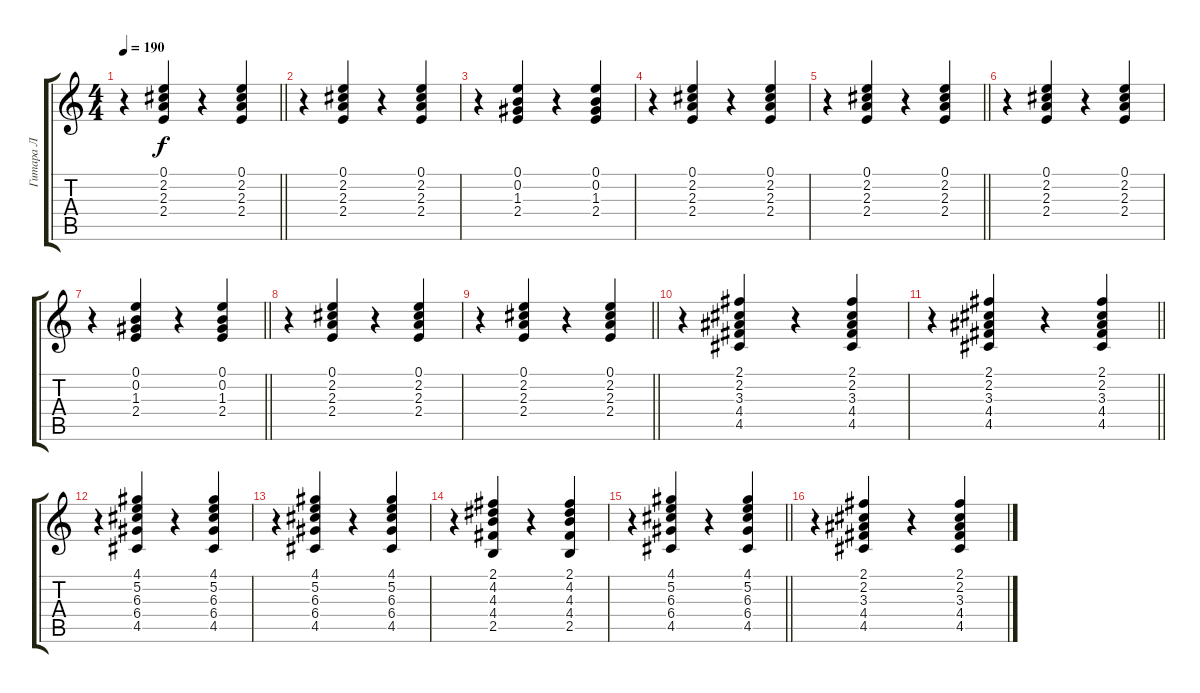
\track ("Гитара Л" "Гитара Л") {instrument overdrivenguitar}
\staff {score tabs}
\tuning (E4 B3 G3 D3 A2 E2) {hide}
\ts (4 4)
\tempo 190
\clef g2
\barLineRight lightlight
\ks c
r.4{dy f} (0.1 2.2 2.3 2.4).4 r.4 (0.1 2.2 2.3 2.4).4 |
\section ("" " ")
r.4 (0.1 2.2 2.3 2.4).4 r.4 (0.1 2.2 2.3 2.4).4 |
r.4 (0.1 0.2 1.3 2.4).4 r.4 (0.1 0.2 1.3 2.4).4 |
r.4 (0.1 2.2 2.3 2.4).4 r.4 (0.1 2.2 2.3 2.4).4 |
\barLineRight lightlight
r.4 (0.1 2.2 2.3 2.4).4 r.4 (0.1 2.2 2.3 2.4).4 |
r.4 (0.1 2.2 2.3 2.4).4 r.4 (0.1 2.2 2.3 2.4).4 |
\barLineRight lightlight
r.4 (0.1 0.2 1.3 2.4).4 r.4 (0.1 0.2 1.3 2.4).4 |
r.4 (0.1 2.2 2.3 2.4).4 r.4 (0.1 2.2 2.3 2.4).4 |
\barLineRight lightlight
r.4 (0.1 2.2 2.3 2.4).4 r.4 (0.1 2.2 2.3 2.4).4 |
\section ("" " ")
r.4 (2.1 2.2 3.3 4.4 4.5).4 r.4 (2.1 2.2 3.3 4.4 4.5).4 |
\barLineRight lightlight
r.4 (2.1 2.2 3.3 4.4 4.5).4 r.4 (2.1 2.2 3.3 4.4 4.5).4 |
r.4 (4.1 5.2 6.3 6.4 4.5).4 r.4 (4.1 5.2 6.3 6.4 4.5).4 |
r.4 (4.1 5.2 6.3 6.4 4.5).4 r.4 (4.1 5.2 6.3 6.4 4.5).4 |
r.4 (2.1 4.2 4.3 4.4 2.5).4 r.4 (2.1 4.2 4.3 4.4 2.5).4 |
\barLineRight lightlight
r.4 (4.1 5.2 6.3 6.4 4.5).4 r.4 (4.1 5.2 6.3 6.4 4.5).4 |
r.4 (2.1 2.2 3.3 4.4 4.5).4 r.4 (2.1 2.2 3.3 4.4 4.5).4
